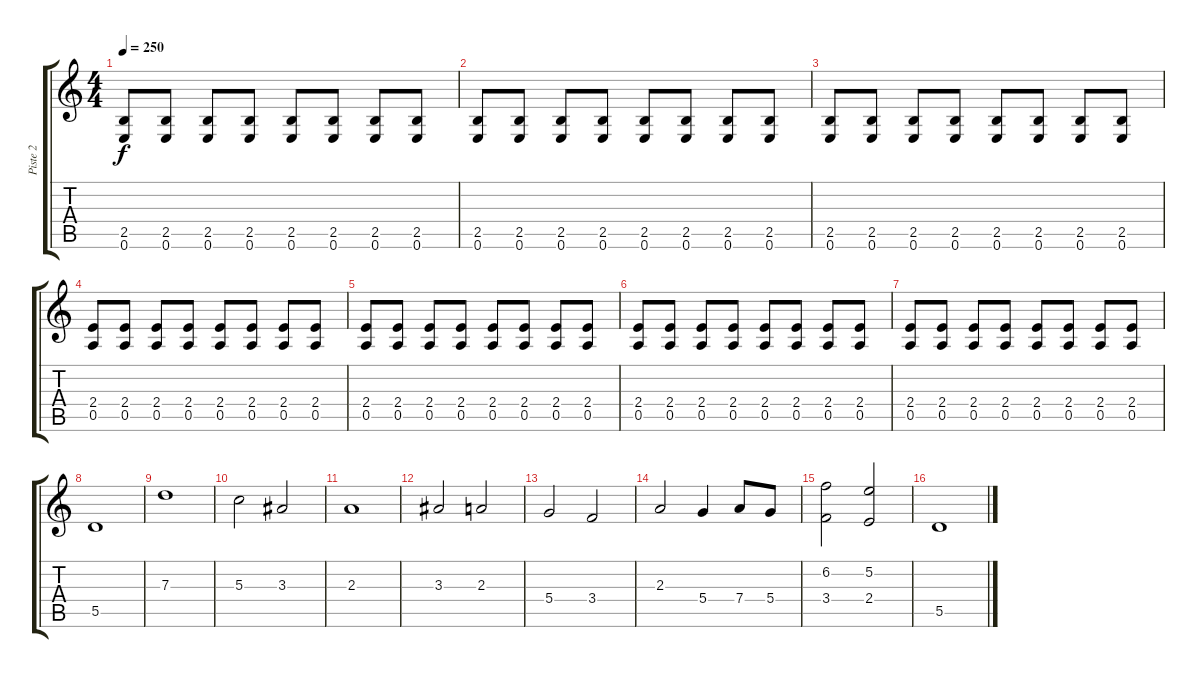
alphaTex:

\track ("Piste 2" "Piste 2") {instrument distortionguitar}
\staff {score tabs}
\tuning (E4 B3 G3 D3 A2 E2) {hide}
\ts (4 4)
\tempo 250
\clef g2
\ks c
(2.5 0.6).8{dy f} (2.5 0.6).8 (2.5 0.6).8 (2.5 0.6).8 (2.5 0.6).8 (2.5 0.6).8 (2.5 0.6).8 (2.5 0.6).8 |
(2.5 0.6).8 (2.5 0.6).8 (2.5 0.6).8 (2.5 0.6).8 (2.5 0.6).8 (2.5 0.6).8 (2.5 0.6).8 (2.5 0.6).8 |
(2.5 0.6).8 (2.5 0.6).8 (2.5 0.6).8 (2.5 0.6).8 (2.5 0.6).8 (2.5 0.6).8 (2.5 0.6).8 (2.5 0.6).8 |
(2.4 0.5).8 (2.4 0.5).8 (2.4 0.5).8 (2.4 0.5).8 (2.4 0.5).8 (2.4 0.5).8 (2.4 0.5).8 (2.4 0.5).8 |
(2.4 0.5).8 (2.4 0.5).8 (2.4 0.5).8 (2.4 0.5).8 (2.4 0.5).8 (2.4 0.5).8 (2.4 0.5).8 (2.4 0.5).8 |
(2.4 0.5).8 (2.4 0.5).8 (2.4 0.5).8 (2.4 0.5).8 (2.4 0.5).8 (2.4 0.5).8 (2.4 0.5).8 (2.4 0.5).8 |
(2.4 0.5).8 (2.4 0.5).8 (2.4 0.5).8 (2.4 0.5).8 (2.4 0.5).8 (2.4 0.5).8 (2.4 0.5).8 (2.4 0.5).8 |
5.5.1 |
7.3.1 |
5.3.2 3.3.2 |
2.3.1 |
3.3.2 2.3.2 |
5.4.2 3.4.2 |
2.3.2 5.4.4 7.4.8 5.4.8 |
(6.2 3.4).2 (5.2 2.4).2 |
5.5.1
